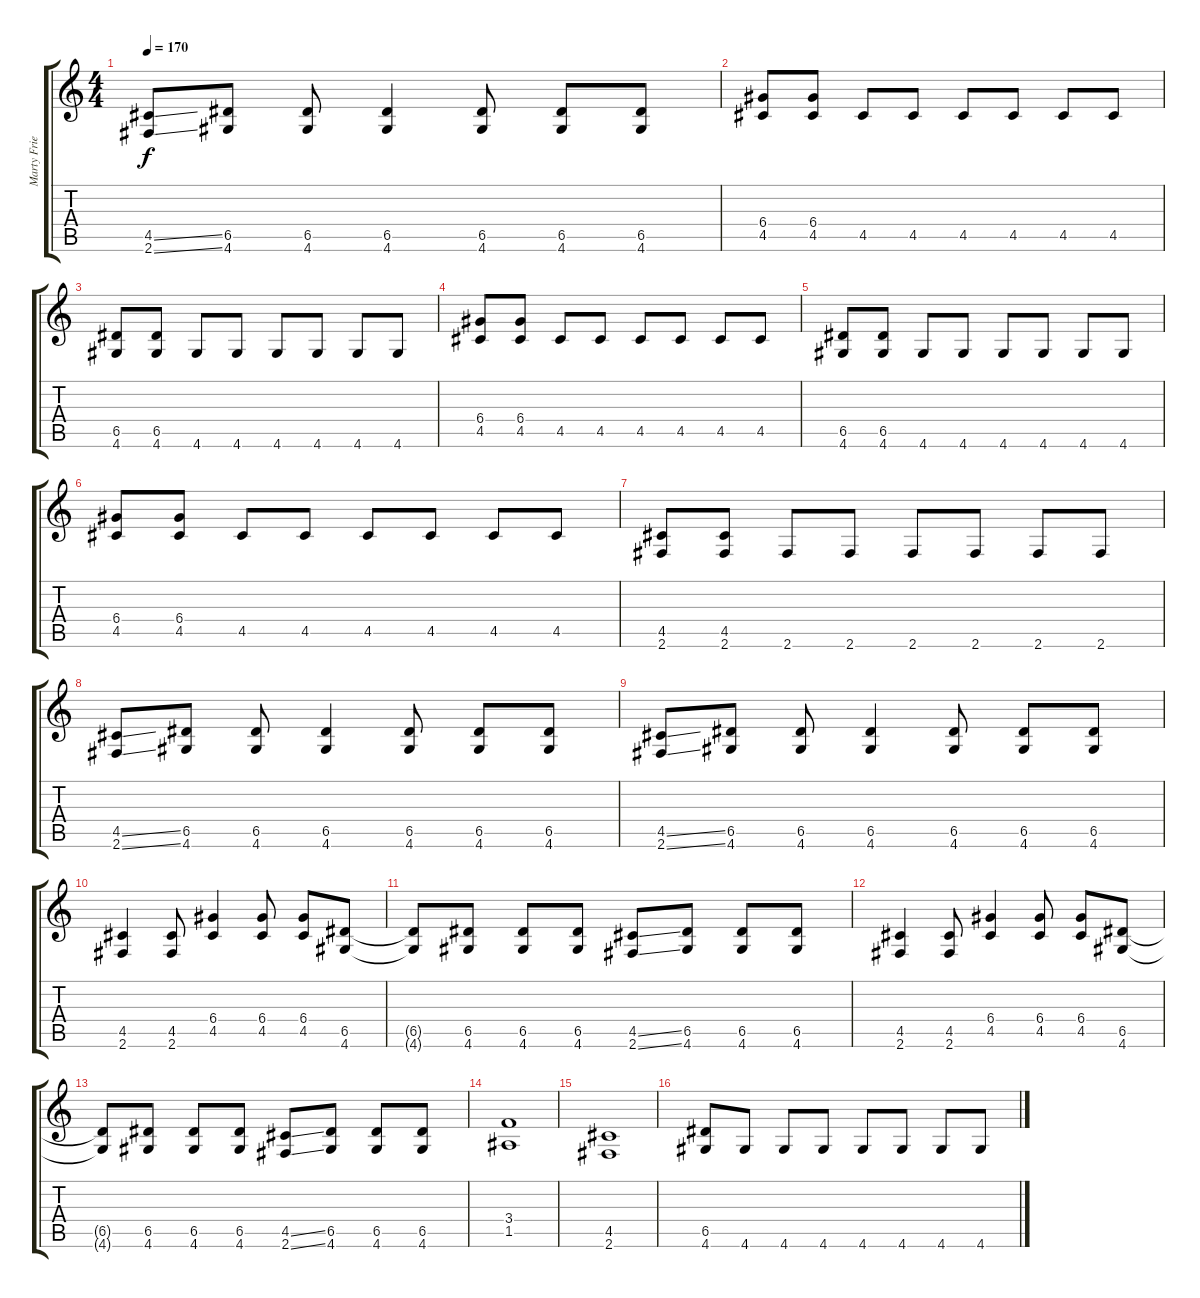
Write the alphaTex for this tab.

\track ("Marty Friedman (Guitar)" "Marty Frie") {instrument distortionguitar}
\staff {score tabs}
\tuning (E4 B3 G3 D3 A2 E2) {hide}
\ts (4 4)
\tempo 170
\clef g2
\ks c
(4.5{ss} 2.6{ss}).8{dy f} (6.5 4.6).8 (6.5 4.6).8 (6.5 4.6).4 (6.5 4.6).8 (6.5 4.6).8 (6.5 4.6).8 |
(6.4 4.5).8 (6.4 4.5).8 4.5.8 4.5.8 4.5.8 4.5.8 4.5.8 4.5.8 |
(6.5 4.6).8 (6.5 4.6).8 4.6.8 4.6.8 4.6.8 4.6.8 4.6.8 4.6.8 |
(6.4 4.5).8 (6.4 4.5).8 4.5.8 4.5.8 4.5.8 4.5.8 4.5.8 4.5.8 |
(6.5 4.6).8 (6.5 4.6).8 4.6.8 4.6.8 4.6.8 4.6.8 4.6.8 4.6.8 |
(6.4 4.5).8 (6.4 4.5).8 4.5.8 4.5.8 4.5.8 4.5.8 4.5.8 4.5.8 |
(4.5 2.6).8 (4.5 2.6).8 2.6.8 2.6.8 2.6.8 2.6.8 2.6.8 2.6.8 |
(4.5{ss} 2.6{ss}).8 (6.5 4.6).8 (6.5 4.6).8 (6.5 4.6).4 (6.5 4.6).8 (6.5 4.6).8 (6.5 4.6).8 |
(4.5{ss} 2.6{ss}).8 (6.5 4.6).8 (6.5 4.6).8 (6.5 4.6).4 (6.5 4.6).8 (6.5 4.6).8 (6.5 4.6).8 |
(4.5 2.6).4 (4.5 2.6).8 (6.4 4.5).4 (6.4 4.5).8 (6.4 4.5).8 (6.5 4.6).8 |
(6.5{t} 4.6{t}).8 (6.5 4.6).8 (6.5 4.6).8 (6.5 4.6).8 (4.5{ss} 2.6{ss}).8 (6.5 4.6).8 (6.5 4.6).8 (6.5 4.6).8 |
(4.5 2.6).4 (4.5 2.6).8 (6.4 4.5).4 (6.4 4.5).8 (6.4 4.5).8 (6.5 4.6).8 |
(6.5{t} 4.6{t}).8 (6.5 4.6).8 (6.5 4.6).8 (6.5 4.6).8 (4.5{ss} 2.6{ss}).8 (6.5 4.6).8 (6.5 4.6).8 (6.5 4.6).8 |
(3.4 1.5).1 |
(4.5 2.6).1 |
(6.5 4.6).8 4.6.8 4.6.8 4.6.8 4.6.8 4.6.8 4.6.8 4.6.8
